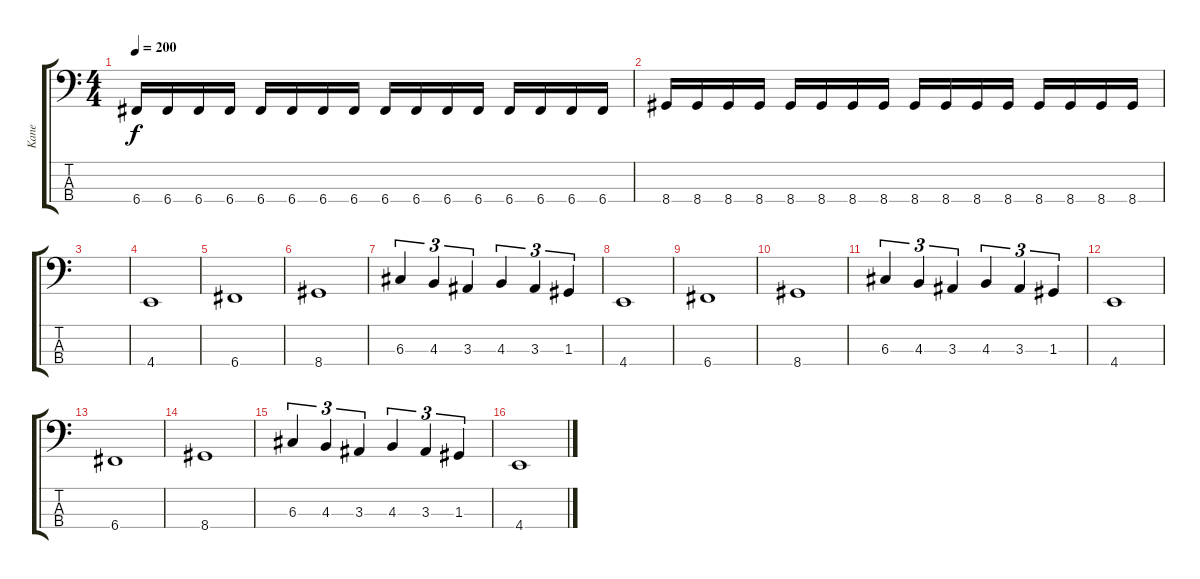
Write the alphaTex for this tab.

\track ("Kane" "Kane") {instrument electricbasspick}
\staff {score tabs}
\tuning (F2 C2 G1 C1) {hide}
\ts (4 4)
\tempo 200
\clef f4
\ks c
6.4.16{dy f} 6.4.16 6.4.16 6.4.16 6.4.16 6.4.16 6.4.16 6.4.16 6.4.16 6.4.16 6.4.16 6.4.16 6.4.16 6.4.16 6.4.16 6.4.16 |
8.4.16 8.4.16 8.4.16 8.4.16 8.4.16 8.4.16 8.4.16 8.4.16 8.4.16 8.4.16 8.4.16 8.4.16 8.4.16 8.4.16 8.4.16 8.4.16 |
|
4.4.1 |
6.4.1 |
8.4.1 |
6.3.4{tu (3 2)} 4.3.4{tu (3 2)} 3.3.4{tu (3 2)} 4.3.4{tu (3 2)} 3.3.4{tu (3 2)} 1.3.4{tu (3 2)} |
4.4.1 |
6.4.1 |
8.4.1 |
6.3.4{tu (3 2)} 4.3.4{tu (3 2)} 3.3.4{tu (3 2)} 4.3.4{tu (3 2)} 3.3.4{tu (3 2)} 1.3.4{tu (3 2)} |
4.4.1 |
6.4.1 |
8.4.1 |
6.3.4{tu (3 2)} 4.3.4{tu (3 2)} 3.3.4{tu (3 2)} 4.3.4{tu (3 2)} 3.3.4{tu (3 2)} 1.3.4{tu (3 2)} |
4.4.1
